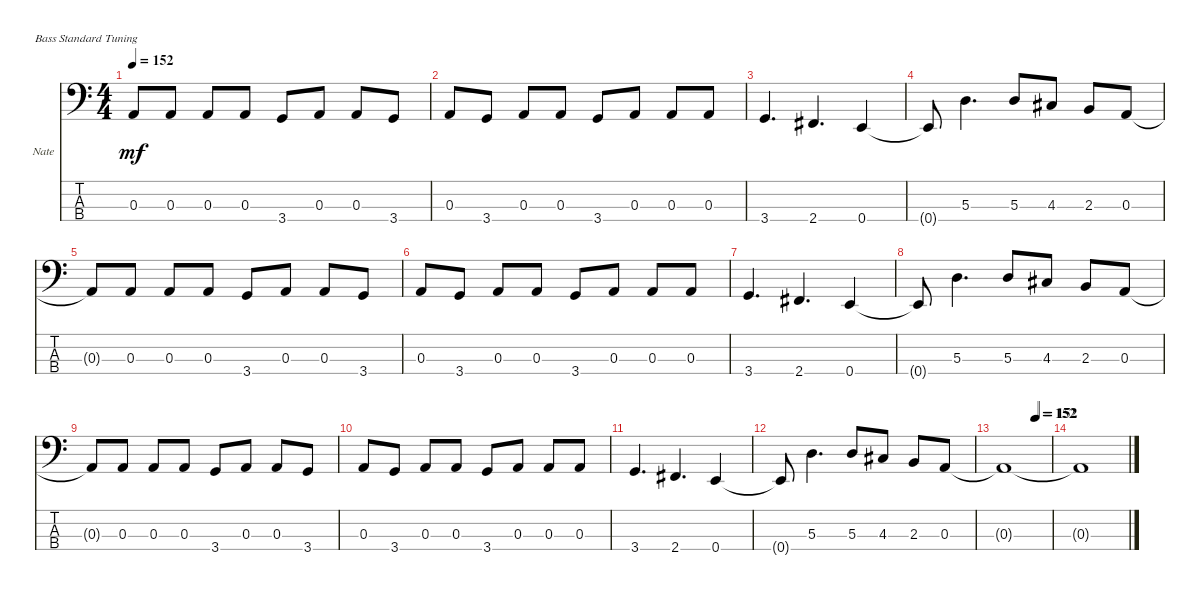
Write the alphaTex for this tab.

\defaultSystemsLayout 4
\bracketExtendMode nobrackets
\firstSystemTrackNameOrientation horizontal
\otherSystemsTrackNameOrientation horizontal
\track ("Bass (Nate Mendel)" "Nate") {instrument electricbassfinger}
\staff {score tabs}
\tuning (G2 D2 A1 E1)
\ts (4 4)
\tempo 152
\clef f4
\scale
0.333333
\ks c
0.3{t}.8{dy mf} 0.3.8 0.3.8 0.3.8 3.4.8 0.3.8 0.3.8 3.4.8 |
\scale
0.333333 0.3.8 3.4.8 0.3.8 0.3.8 3.4.8 0.3.8 0.3.8 0.3.8 |
\scale
0.333333 3.4.4{d} 2.4.4{d} 0.4.4 |
\scale
0.333333 0.4{t}.8 5.3.4{d} 5.3.8 4.3.8 2.3.8 0.3.8 |
\scale
0.333333 0.3{t}.8 0.3.8 0.3.8 0.3.8 3.4.8 0.3.8 0.3.8 3.4.8 |
\scale
0.333333 0.3.8 3.4.8 0.3.8 0.3.8 3.4.8 0.3.8 0.3.8 0.3.8 |
\scale
0.333333 3.4.4{d} 2.4.4{d} 0.4.4 |
\scale
0.333333 0.4{t}.8 5.3.4{d} 5.3.8 4.3.8 2.3.8 0.3.8 |
\scale
0.333333 0.3{t}.8 0.3.8 0.3.8 0.3.8 3.4.8 0.3.8 0.3.8 3.4.8 |
\scale
0.333333 0.3.8 3.4.8 0.3.8 0.3.8 3.4.8 0.3.8 0.3.8 0.3.8 |
\scale
0.333333 3.4.4{d} 2.4.4{d} 0.4.4 |
\scale
0.333333 0.4{t}.8 5.3.4{d} 5.3.8 4.3.8 2.3.8 0.3.8 |
\tempo (152 0.66875)
\tempo (152 0.7)
\scale
0.333333 0.3{t}.1 |
\scale
0.333333 0.3{t}.1 |
\scale
0.333333 |
\scale
0.333333
